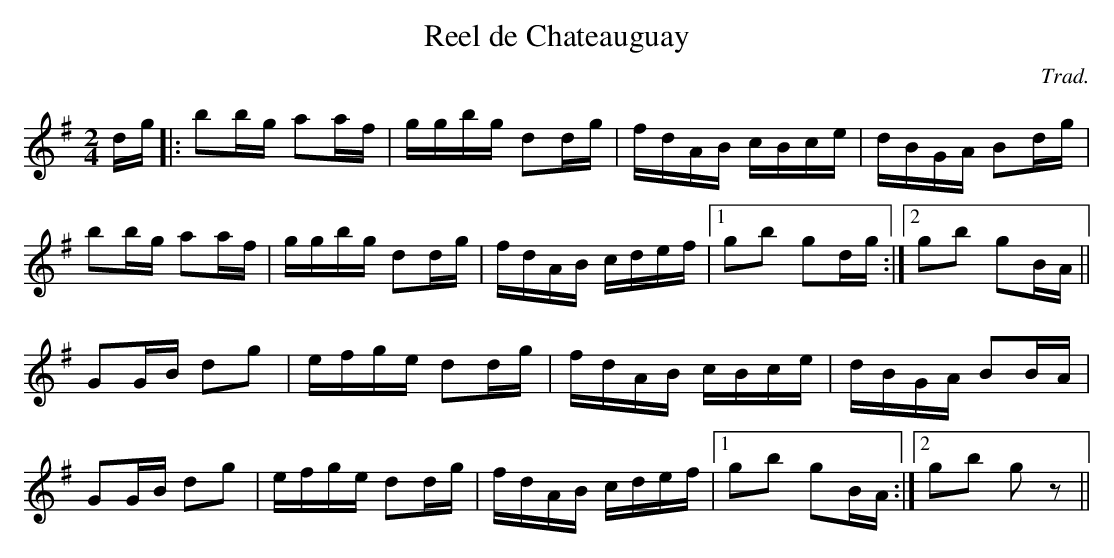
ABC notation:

X:1
T:Reel de Chateauguay
M:2/4
L:1/16
C:Trad.
K:G
dg|:b2bg a2af|ggbg d2dg|fdAB cBce|dBGA B2dg|!
b2bg a2af|ggbg d2dg|fdAB cdef|1g2b2 g2dg:|2g2b2 g2BA||!
G2GB d2g2|efge d2dg|fdAB cBce|dBGA B2BA|!
G2GB d2g2|efge d2dg|fdAB cdef|1g2b2 g2BA:|2g2b2 g2z2||
